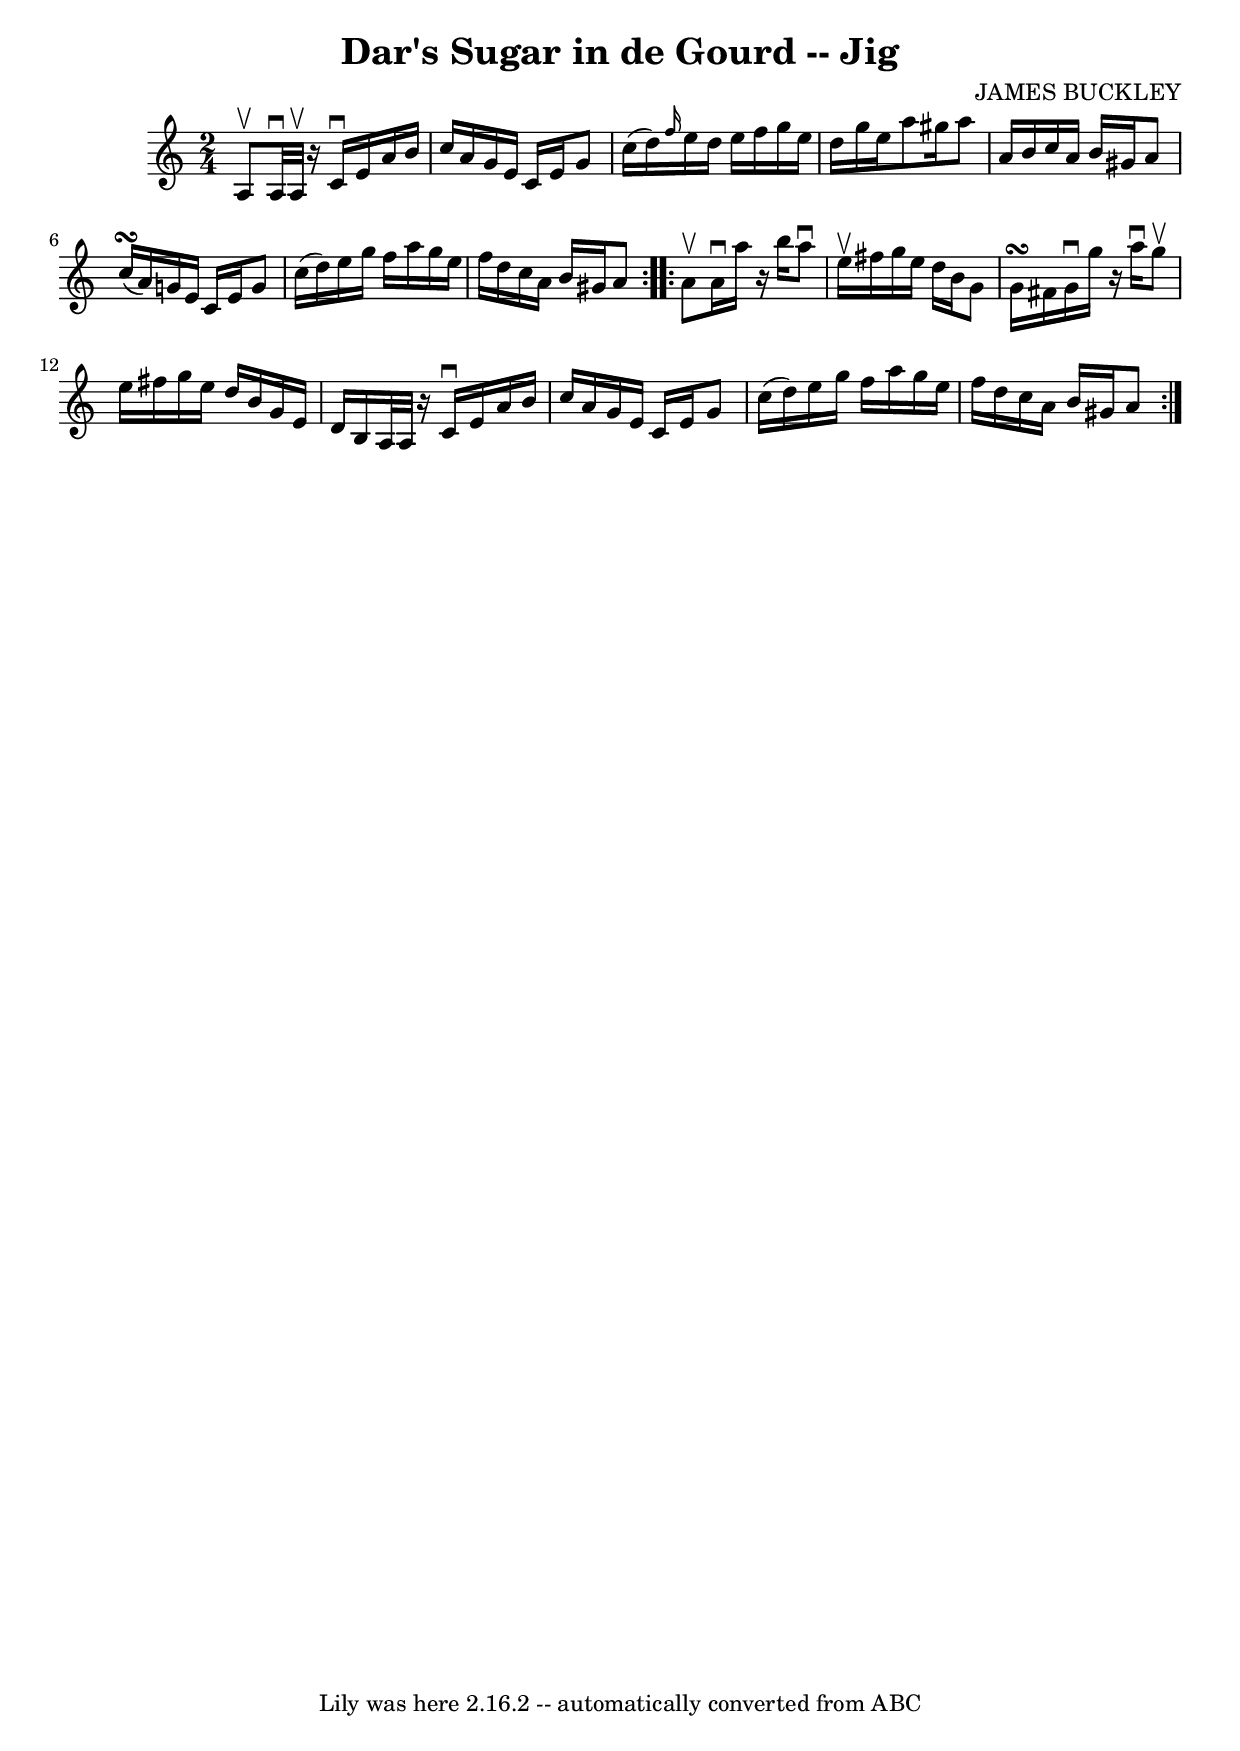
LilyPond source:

\version "2.16.2"
\include "Mammoth.ily"
\header {
  %% book = "Ryan's Mammoth Collection"
  composer = "JAMES BUCKLEY"
  crossRefNumber = "1"
  footnotes = "\\\\118 666"
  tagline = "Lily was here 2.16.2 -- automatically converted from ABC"
  title = "Dar's Sugar in de Gourd -- Jig"

}
voicedefault =  {



  \repeat volta 2 {

    \time 2/4 
    \key a \minor     a8^\upbow  |
    a32^\downbow a32^\upbow        r16 c'16^\downbow e'16 a'16 b'16 c''16 a'16     |
    g'16        e'16 c'16 e'16 g'8 c''16 (d''16)    |
    \grace {    
      f''16       } e''16 d''16 e''16 f''16 g''16 e''16 d''16 g''16   |
    e''16 a''8 gis''16 a''8 a'16 b'16    |
         c''16 a'16 b'16 gis'16 a'8 c''16 (\turn a'16)    |
         g'!16 e'16 c'16 e'16 g'8 c''16 (d''16)    |
    e''16      g''16 f''16 a''16 g''16 e''16 f''16 d''16     |
    
    c''16 a'16 b'16 gis'16 a'8  
  }     
  \repeat volta 2 {     a'8^\upbow   |
    a'16^\downbow a''16    r16 b''16 a''8^\downbow e''16^\upbow fis''16    |
    g''16 e''16 d''16 b'16 g'8 g'16      \turn fis'16     |
    g'16^\downbow g''16    r16 a''16^\downbow        g''8^\upbow e''16 fis''16     |
    g''16 e''16 d''16 b'16        g'16 e'16 d'16 b16     |
    a32 a32    r16 c'16^\downbow      e'16 a'16 b'16 c''16 a'16     |
    g'16 e'16 c'16         e'16 g'8 c''16 (d''16)    |
    e''16 g''16 f''16         a''16 g''16 e''16 f''16 d''16     |
    c''16 a'16 b'16   
    gis'16 a'8    
  }   

}

\score{
  <<

    \context Staff="default"
    {
      \voicedefault 
      
    }

  >>
  \layout {
    
  }
  \midi {
  }

}
